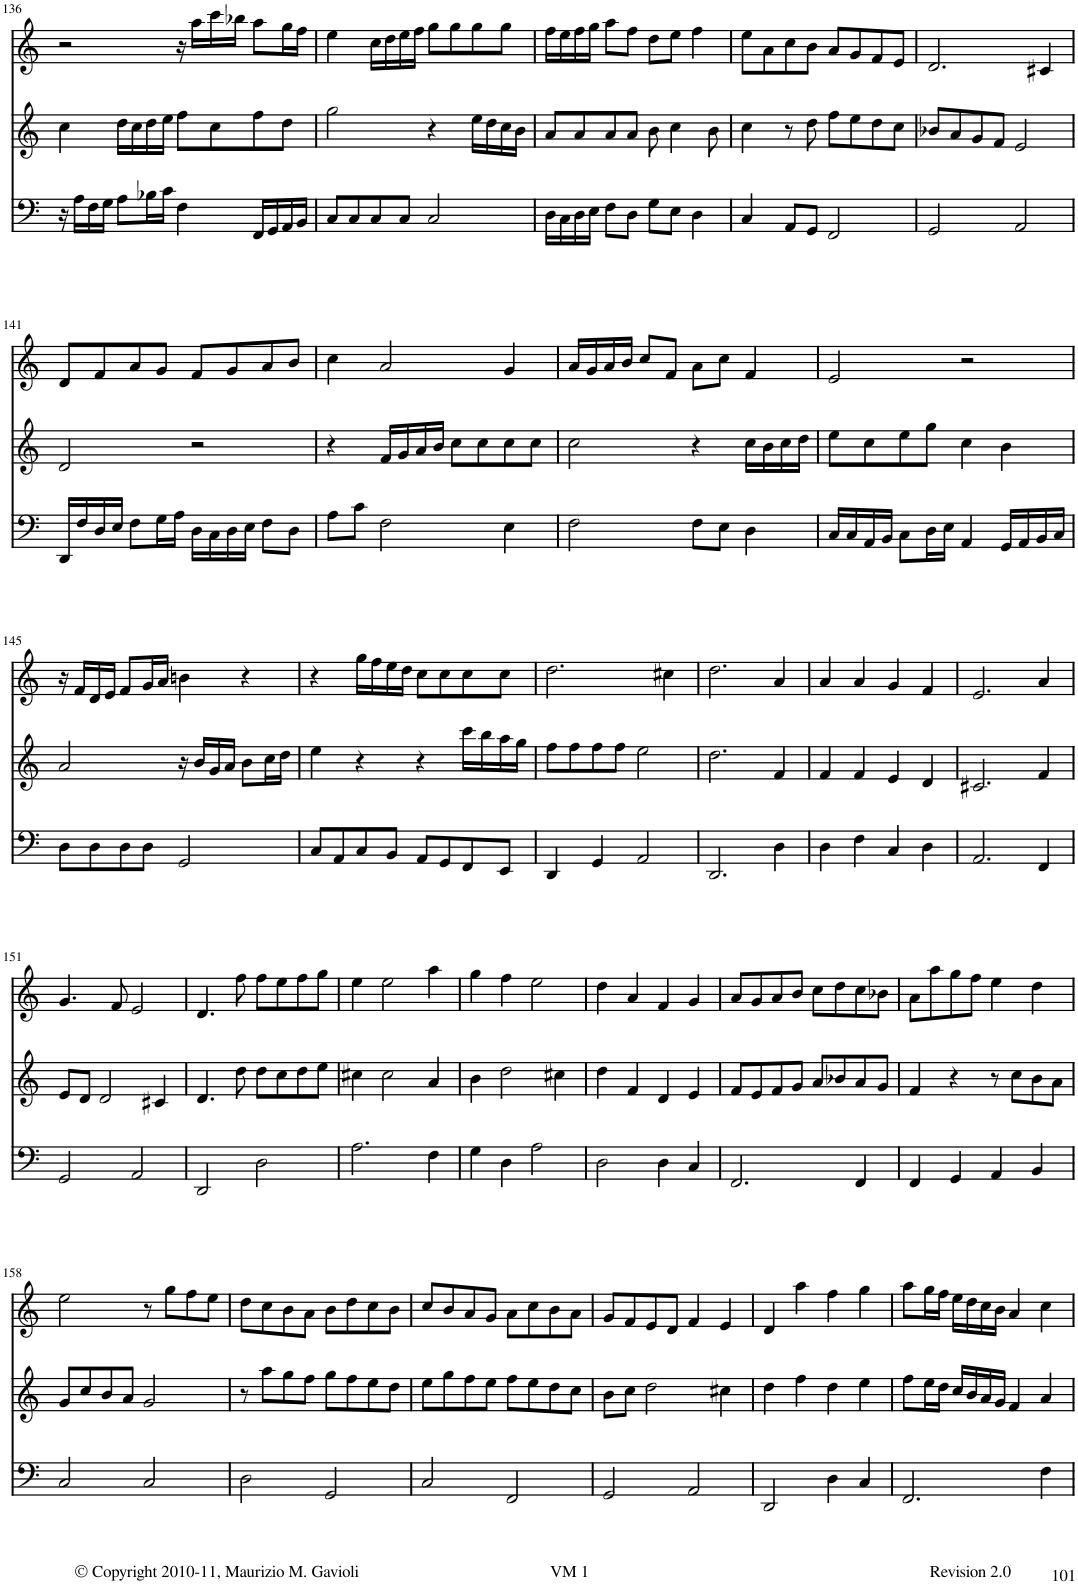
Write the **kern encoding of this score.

**kern	**kern	**kern
*part3	*part2	*part1
*staff3	*staff2	*staff1
*I"Violoncello	*I"Violin	*I"Violin
*I'Vc	*I'Vln	*I'Vln
!!LO:PB:g=z
*clefF4	*clefG2	*clefG2
*k[]	*k[]	*k[]
*M4/4	*M4/4	*M4/4
*met(c)	*met(c)	*met(c)
=136	=136	=136
16r	4cc\	2r
16A\LL	.	.
16F\	.	.
16G\JJ	.	.
8A\L	16dd\LL	.
.	16cc\	.
16B-X\L	16dd\	.
16c\JJ	16ee\JJ	.
4F\	8ff\L	16r
.	.	16aa\LL
.	8cc\	16ccc\
.	.	16bb-X\JJ
16FF/LL	8ff\	8aa\L
16GG/	.	.
16AA/	8dd\J	16gg\L
16BB/JJ	.	16ff\JJ
=137	=137	=137
8C/L	2gg\	4ee\
8C/	.	.
8C/	.	16cc\LL
.	.	16dd\
8C/J	.	16ee\
.	.	16ff\JJ
2C/	4r	8gg\L
.	.	8gg\
.	16ee\LL	8gg\
.	16dd\	.
.	16cc\	8gg\J
.	16b\JJ	.
=138	=138	=138
16D\LL	8a/L	16ff\LL
16C\	.	16ee\
16D\	8a/	16ff\
16E\JJ	.	16gg\JJ
8F\L	8a/	8aa\L
8D\J	8a/J	8ff\J
8G\L	8b\	8dd\L
8E\J	4cc\	8ee\J
4D\	.	4ff\
.	8b\	.
=139	=139	=139
4C/	4cc\	8ee\L
.	.	8a\
8AA/L	8r	8cc\
8GG/J	8dd\	8b\J
2FF/	8ff\L	8a/L
.	8ee\	8g/
.	8dd\	8f/
.	8cc\J	8e/J
=140	=140	=140
2GG/	8b-X/L	2.d/
.	8a/	.
.	8g/	.
.	8f/J	.
2AA/	2e/	.
.	.	4c#X/
!!LO:LB:g=z
=141	=141	=141
16DD/LL	2d/	8d/L
16F/	.	.
16D/	.	8f/
16E/JJ	.	.
8F\L	.	8a/
16G\L	.	8g/J
16A\JJ	.	.
16D\LL	2r	8f/L
16C\	.	.
16D\	.	8g/
16E\JJ	.	.
8F\L	.	8a/
8D\J	.	8b/J
=142	=142	=142
8A\L	4r	4cc\
8c\J	.	.
2F\	16f/LL	2a/
.	16g/	.
.	16a/	.
.	16b/JJ	.
.	8cc\L	.
.	8cc\	.
4E\	8cc\	4g/
.	8cc\J	.
=143	=143	=143
2F\	2cc\	16a/LL
.	.	16g/
.	.	16a/
.	.	16b/JJ
.	.	8cc/L
.	.	8f/J
8F\L	4r	8a\L
8E\J	.	8cc\J
4D\	16cc\LL	4f/
.	16b\	.
.	16cc\	.
.	16dd\JJ	.
=144	=144	=144
16C/LL	8ee\L	2e/
16C/	.	.
16AA/	8cc\	.
16BB/JJ	.	.
8C\L	8ee\	.
16D\L	8gg\J	.
16E\JJ	.	.
4AA/	4cc\	2r
16GG/LL	4b\	.
16AA/	.	.
16BB/	.	.
16C/JJ	.	.
!!LO:LB:g=z
=145	=145	=145
8D\L	2a/	16r
.	.	16f/LL
8D\	.	16d/
.	.	16e/JJ
8D\	.	8f/L
8D\J	.	16g/L
.	.	16a/JJ
2GG/	16r	4bn\
.	16b/LL	.
.	16g/	.
.	16a/JJ	.
.	8b\L	4r
.	16cc\L	.
.	16dd\JJ	.
=146	=146	=146
8C/L	4ee\	4r
8AA/	.	.
8C/	4r	16gg\LL
.	.	16ff\
8BB/J	.	16ee\
.	.	16dd\JJ
8AA/L	4r	8cc\L
8GG/	.	8cc\
8FF/	16ccc\LL	8cc\
.	16bb\	.
8EE/J	16aa\	8cc\J
.	16gg\JJ	.
=147	=147	=147
4DD/	8ff\L	2.dd\
.	8ff\	.
4GG/	8ff\	.
.	8ff\J	.
2AA/	2ee\	.
.	.	4cc#X\
=148	=148	=148
2.DD/	2.dd\	2.dd\
4D\	4f/	4a/
=149	=149	=149
4D\	4f/	4a/
4F\	4f/	4a/
4C/	4e/	4g/
4D\	4d/	4f/
=150	=150	=150
2.AA/	2.c#X/	2.e/
4FF/	4f/	4a/
!!LO:LB:g=z
=151	=151	=151
2GG/	8e/L	4.g/
.	8d/J	.
.	2d/	.
.	.	8f/
2AA/	.	2e/
.	4c#X/	.
=152	=152	=152
2DD/	4.d/	4.d/
.	8dd\	8ff\
2D\	8dd\L	8ff\L
.	8cc\	8ee\
.	8dd\	8ff\
.	8ee\J	8gg\J
=153	=153	=153
2.A\	4cc#X\	4ee\
.	2cc#\	2ee\
4F\	4a/	4aa\
=154	=154	=154
4G\	4b\	4gg\
4D\	2dd\	4ff\
2A\	.	2ee\
.	4cc#X\	.
=155	=155	=155
2D\	4dd\	4dd\
.	4f/	4a/
4D\	4d/	4f/
4C/	4e/	4g/
=156	=156	=156
2.FF/	8f/L	8a/L
.	8e/	8g/
.	8f/	8a/
.	8g/J	8b/J
.	8a/L	8cc\L
.	8b-X/	8dd\
4FF/	8a/	8cc\
.	8g/J	8b-X\J
=157	=157	=157
4FF/	4f/	8a\L
.	.	8aa\
4GG/	4r	8gg\
.	.	8ff\J
4AA/	8r	4ee\
.	8cc\L	.
4BB/	8b\	4dd\
.	8a\J	.
!!LO:LB:g=z
=158	=158	=158
2C/	8g/L	2ee\
.	8cc/	.
.	8b/	.
.	8a/J	.
2C/	2g/	8r
.	.	8gg\L
.	.	8ff\
.	.	8ee\J
=159	=159	=159
2D\	8r	8dd\L
.	8aa\L	8cc\
.	8gg\	8b\
.	8ff\J	8a\J
2GG/	8gg\L	8b\L
.	8ff\	8dd\
.	8ee\	8cc\
.	8dd\J	8b\J
=160	=160	=160
2C/	8ee\L	8cc/L
.	8gg\	8b/
.	8ff\	8a/
.	8ee\J	8g/J
2FF/	8ff\L	8a\L
.	8ee\	8cc\
.	8dd\	8b\
.	8cc\J	8a\J
=161	=161	=161
2GG/	8b\L	8g/L
.	8cc\J	8f/
.	2dd\	8e/
.	.	8d/J
2AA/	.	4f/
.	4cc#X\	4e/
=162	=162	=162
2DD/	4dd\	4d/
.	4ff\	4aa\
4D\	4dd\	4ff\
4C/	4ee\	4gg\
=163	=163	=163
2.FF/	8ff\L	8aa\L
.	16ee\L	16gg\L
.	16dd\JJ	16ff\JJ
.	16cc/LL	16ee\LL
.	16b/	16dd\
.	16a/	16cc\
.	16g/JJ	16b\JJ
.	4f/	4a/
4F\	4a/	4cc\
=	=	=
*-	*-	*-
